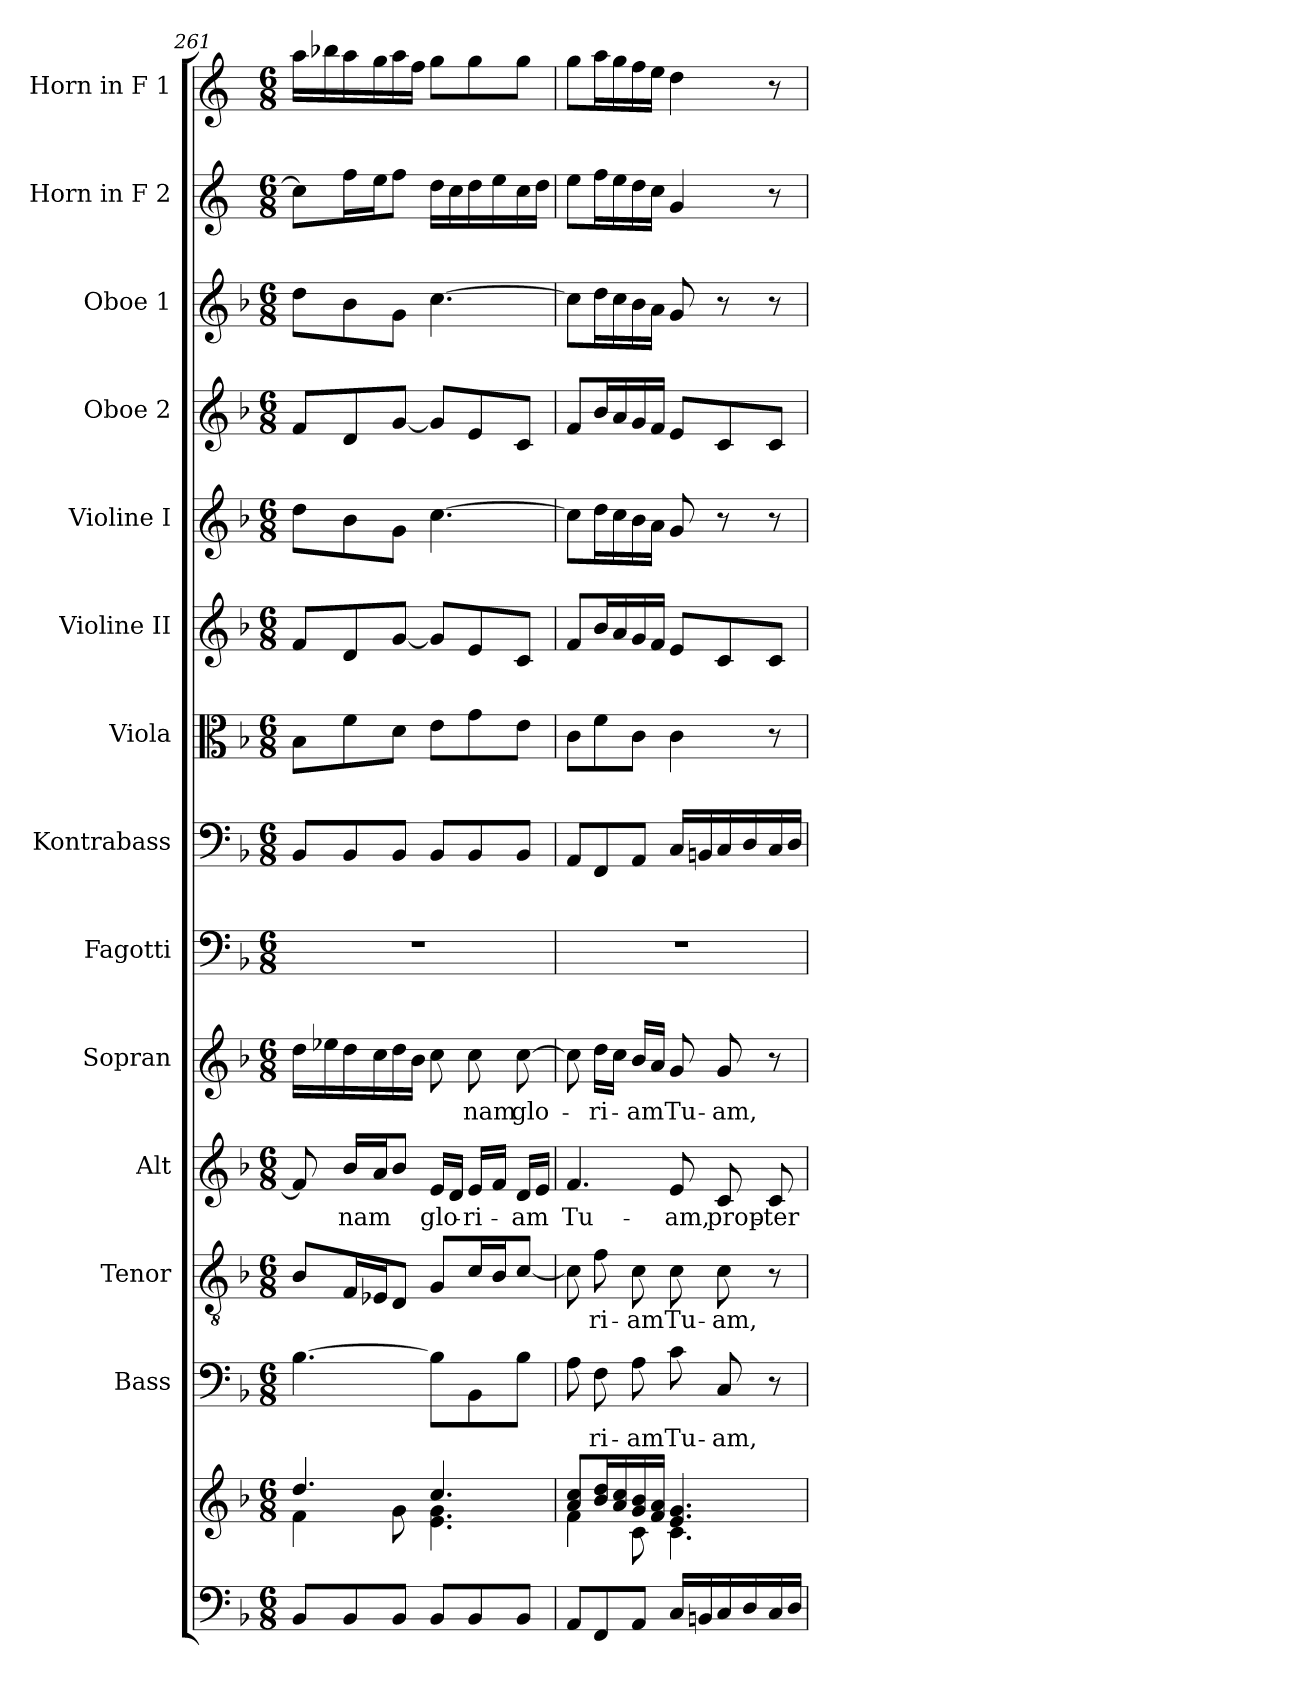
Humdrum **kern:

**kern	**kern	**kern	**text	**kern	**text	**kern	**text	**kern	**text	**kern	**kern	**kern	**kern	**kern	**kern	**kern	**kern	**kern
*part14	*part14	*part13	*part13	*part12	*part12	*part11	*part11	*part10	*part10	*part9	*part8	*part7	*part6	*part5	*part4	*part3	*part2	*part1
*staff15	*staff14	*staff13	*staff13	*staff12	*staff12	*staff11	*staff11	*staff10	*staff10	*staff9	*staff8	*staff7	*staff6	*staff5	*staff4	*staff3	*staff2	*staff1
*	*	*I"Bass	*	*I"Tenor	*	*I"Alt	*	*I"Sopran	*	*I"Fagotti	*I"Kontrabass	*I"Viola	*I"Violine II	*I"Violine I	*I"Oboe 2	*I"Oboe 1	*I"Horn in F 2	*I"Horn in F 1
*	*	*I'B.	*	*I'T.	*	*I'A.	*	*I'S.	*	*I'Fg.	*I'Kb.	*I'Vla.	*I'Vl. II	*I'Vl. I	*I'Ob. 2	*I'Ob. 1	*	*
*clefF4	*clefG2	*clefF4	*	*clefGv2	*	*clefG2	*	*clefG2	*	*clefF4	*clefF4	*clefC3	*clefG2	*clefG2	*clefG2	*clefG2	*clefG2	*clefG2
*	*	*	*	*	*	*	*	*	*	*	*ITrd7c12	*	*	*	*	*	*ITrd4c7	*ITrd4c7
*k[b-]	*k[b-]	*k[b-]	*	*k[b-]	*	*k[b-]	*	*k[b-]	*	*k[b-]	*k[b-]	*k[b-]	*k[b-]	*k[b-]	*k[b-]	*k[b-]	*k[b-]	*k[b-]
*F:	*F:	*F:	*	*F:	*	*F:	*	*F:	*	*F:	*F:	*F:	*F:	*F:	*F:	*F:	*F:	*F:
*M6/8	*M6/8	*M6/8	*	*M6/8	*	*M6/8	*	*M6/8	*	*M6/8	*M6/8	*M6/8	*M6/8	*M6/8	*M6/8	*M6/8	*M6/8	*M6/8
=261	=261	=261	=261	=261	=261	=261	=261	=261	=261	=261	=261	=261	=261	=261	=261	=261	=261	=261
*	*^	*	*	*	*	*	*	*	*	*	*	*	*	*	*	*	*	*
8BB-/L	4.dd/	4f\	[4.B-\	.	8B-/L	.	8f/]	.	16dd\LL	.	2.r	8BBB-/L	8B-\L	8f/L	8dd\L	8f/L	8dd\L	8f\L]	16dd\LL
.	.	.	.	.	.	.	.	.	16ee-X\	.	.	.	.	.	.	.	.	.	16ee-X\
!	!	!	!	!	!	!	!	!LO:LY:b	!	!	!	!	!	!	!	!	!	!	!
8BB-/	.	.	.	.	16F/L	.	16b-/LL	-nam	16dd\	.	.	8BBB-/	8f\	8d/	8b-\	8d/	8b-\	16b-\L	16dd\
.	.	.	.	.	16E-X/J	.	16a/J	.	16cc\	.	.	.	.	.	.	.	.	16a\J	16cc\
8BB-/J	.	8g\	.	.	8D/J	.	8b-/J	.	16dd\	.	.	8BBB-/J	8d\J	[8g/J	8g\J	[8g/J	8g\J	8b-\J	16dd\
.	.	.	.	.	.	.	.	.	16b-\JJ	.	.	.	.	.	.	.	.	.	16b-\JJ
!	!	!	!	!	!	!	!	!LO:LY:b	!	!	!	!	!	!	!	!	!	!	!
8BB-/L	4.cc/	4.e\ 4.g\	8B-\L]	.	8G/L	.	16e/LL	glo-	8cc\	.	.	8BBB-/L	8e\L	8g/L]	[4.cc\	8g/L]	[4.cc\	16g\LL	8cc\L
.	.	.	.	.	.	.	16d/JJ	.	.	.	.	.	.	.	.	.	.	16f\	.
!	!	!	!	!	!	!	!	!LO:LY:b	!	!LO:LY:b	!	!	!	!	!	!	!	!	!
8BB-/	.	.	8BB-\	.	16c/L	.	16e/LL	-ri-	8cc\	-nam	.	8BBB-/	8g\	8e/	.	8e/	.	16g\	8cc\
.	.	.	.	.	16B-/J	.	16f/JJ	.	.	.	.	.	.	.	.	.	.	16a\	.
!	!	!	!	!	!	!	!	!LO:LY:b	!	!LO:LY:b	!	!	!	!	!	!	!	!	!
8BB-/J	.	.	8B-\J	.	[8c/J	.	16d/LL	-am	[8cc\	glo-	.	8BBB-/J	8e\J	8c/J	.	8c/J	.	16f\	8cc\J
.	.	.	.	.	.	.	16e/JJ	.	.	.	.	.	.	.	.	.	.	16g\JJ	.
=262	=262	=262	=262	=262	=262	=262	=262	=262	=262	=262	=262	=262	=262	=262	=262	=262	=262	=262	=262
!	!	!	!	!	!	!	!	!LO:LY:b	!	!	!	!	!	!	!	!	!	!	!
8AA/L	8a/ 8cc/L	4f\	8A\	.	8c\]	.	4.f/	Tu-	8cc\]	.	2.r	8AAA/L	8c\L	8f/L	8cc\L]	8f/L	8cc\L]	8a\L	8cc\L
!	!	!	!	!LO:LY:b	!	!LO:LY:b	!	!	!	!LO:LY:b	!	!	!	!	!	!	!	!	!
8FF/	16b-/ 16dd/L	.	8F\	-ri-	8f\	-ri-	.	.	16dd\LL	-ri-	.	8FFF/	8f\	16b-/L	16dd\L	16b-/L	16dd\L	16b-\L	16dd\L
.	16a/ 16cc/	.	.	.	.	.	.	.	16cc\JJ	.	.	.	.	16a/	16cc\	16a/	16cc\	16a\	16cc\
!	!	!	!	!LO:LY:b	!	!LO:LY:b	!	!	!	!LO:LY:b	!	!	!	!	!	!	!	!	!
8AA/J	16g/ 16b-/	8c\	8A\	-am	8c\	-am	.	.	16b-/LL	-am	.	8AAA/J	8c\J	16g/	16b-\	16g/	16b-\	16g\	16b-\
.	16f/ 16a/JJ	.	.	.	.	.	.	.	16a/JJ	.	.	.	.	16f/JJ	16a\JJ	16f/JJ	16a\JJ	16f\JJ	16a\JJ
!	!	!	!	!LO:LY:b	!	!LO:LY:b	!	!LO:LY:b	!	!LO:LY:b	!	!	!	!	!	!	!	!	!
16C/LL	4.e/ 4.g/	4.c\	8c\	Tu-	8c\	Tu-	8e/	-am,	8g/	Tu-	.	16CC/LL	4c\	8e/L	8g/	8e/L	8g/	4c/	4g\
16BBn/	.	.	.	.	.	.	.	.	.	.	.	16BBBn/	.	.	.	.	.	.	.
!	!	!	!	!LO:LY:b	!	!LO:LY:b	!	!LO:LY:b	!	!LO:LY:b	!	!	!	!	!	!	!	!	!
16C/	.	.	8C/	-am,	8c\	-am,	8c/	prop-	8g/	-am,	.	16CC/	.	8c/	8r	8c/	8r	.	.
16D/	.	.	.	.	.	.	.	.	.	.	.	16DD/	.	.	.	.	.	.	.
!	!	!	!	!	!	!	!	!LO:LY:b	!	!	!	!	!	!	!	!	!	!	!
16C/	.	.	8r	.	8r	.	8c/	-ter	8r	.	.	16CC/	8r	8c/J	8r	8c/J	8r	8r	8r
16D/JJ	.	.	.	.	.	.	.	.	.	.	.	16DD/JJ	.	.	.	.	.	.	.
*	*v	*v	*	*	*	*	*	*	*	*	*	*	*	*	*	*	*	*	*
=	=	=	=	=	=	=	=	=	=	=	=	=	=	=	=	=	=	=
*-	*-	*-	*-	*-	*-	*-	*-	*-	*-	*-	*-	*-	*-	*-	*-	*-	*-	*-
